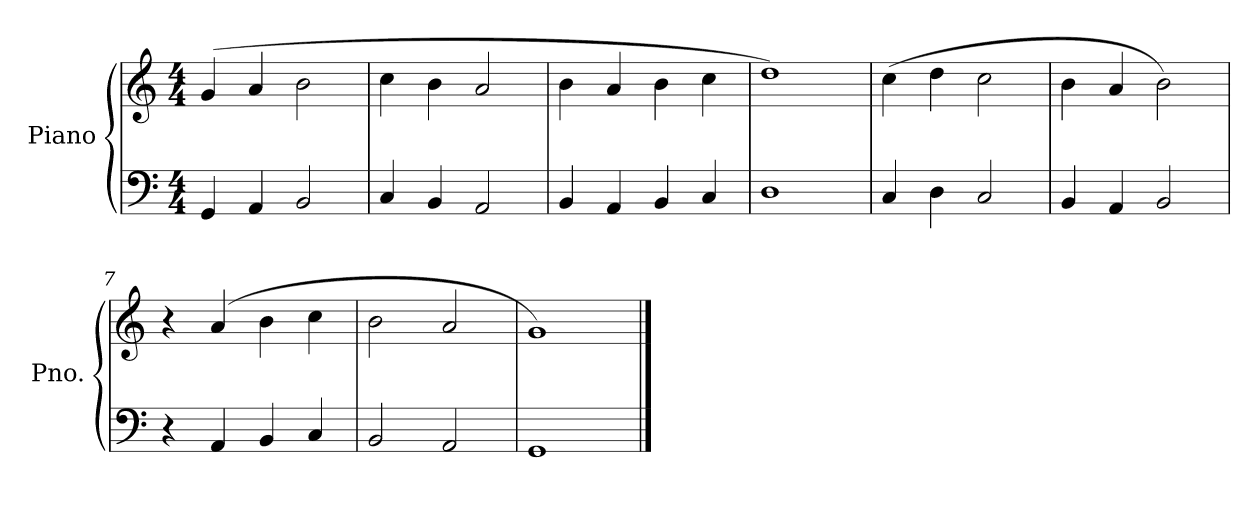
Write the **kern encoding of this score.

**kern	**kern
*part1	*part1
*staff2	*staff1
*I"Piano	*
*I'Pno.	*
*clefF4	*clefG2
*k[]	*k[]
*M4/4	*M4/4
*MM104	*MM104
=1	=1
4GG/	(>4g/
4AA/	4a/
2BB/	2b\
=2	=2
4C/	4cc\
4BB/	4b\
2AA/	2a/
=3	=3
4BB/	4b\
4AA/	4a/
4BB/	4b\
4C/	4cc\
=4	=4
1D	1dd)
=5	=5
4C/	(>4cc\
4D\	4dd\
2C/	2cc\
=6	=6
4BB/	4b\
4AA/	4a/
2BB/	2b\)
=7	=7
4r	4r
4AA/	(>4a/
4BB/	4b\
4C/	4cc\
=8	=8
2BB/	2b\
2AA/	2a/
=9	=9
1GG	1g)
==	==
*-	*-
